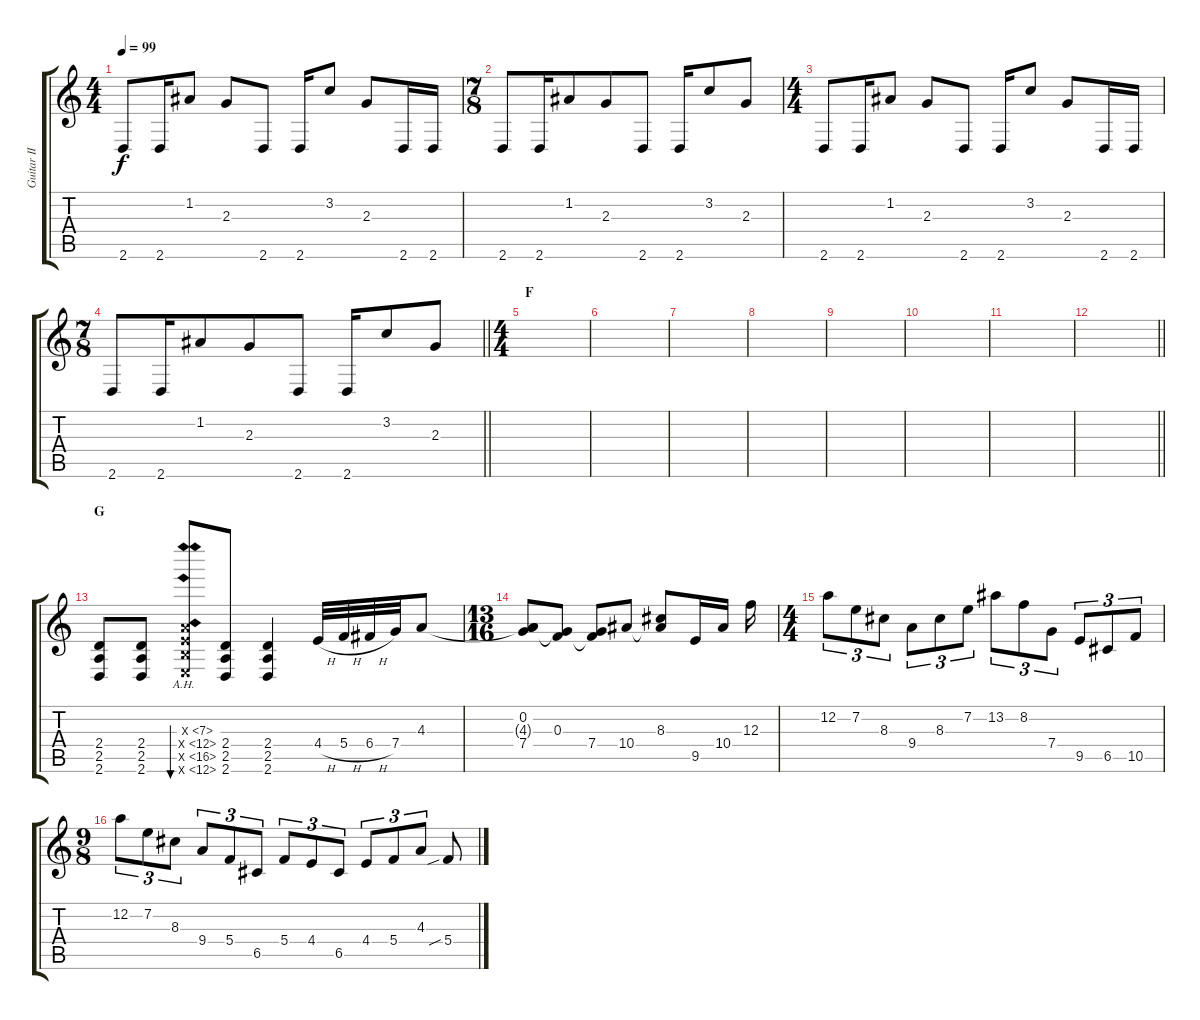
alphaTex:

\track ("Guitar II" "Guitar II") {instrument overdrivenguitar}
\staff {score tabs}
\tuning (D4 A3 F3 C3 G2 C2) {hide}
\ts (4 4)
\tempo 99
\clef g2
\ks c
2.6.8{dy f} 2.6.16 1.2.8 2.3.8 2.6.8 2.6.16 3.2.8 2.3.8 2.6.16 2.6.16 |
\ts (7 8)
2.6.8 2.6.16 1.2.8 2.3.8 2.6.8 2.6.16 3.2.8 2.3.8 |
\ts (4 4)
2.6.8 2.6.16 1.2.8 2.3.8 2.6.8 2.6.16 3.2.8 2.3.8 2.6.16 2.6.16 |
\ts (7 8)
\barLineRight lightlight
2.6.8 2.6.16 1.2.8 2.3.8 2.6.8 2.6.16 3.2.8 2.3.8 |
\ts (4 4)
\section ("" "F")
|
|
|
|
|
|
|
\barLineRight lightlight
|
\section ("" "G")
(2.4 2.5 2.6).8 (2.4 2.5 2.6).8 (4.3{ah 3 x} 4.4{ah 8 x} 4.5{ah 12 x} 4.6{ah 8 x}).8{bu 60} (2.4 2.5 2.6).8 (2.4 2.5 2.6).4 4.4{h}.32 5.4{h}.32 6.4{h}.32 7.4.32 4.3.8 |
\ts (13 16)
(0.2 4.3{t} 7.4).8 (0.3 7.4{t}).8 (0.3{t} 7.4).8 10.4.8 (8.3 10.4{t}).8 9.5.16 10.4.16 12.3.16 |
\ts (4 4)
12.2.8{tu (3 2)} 7.2.8{tu (3 2)} 8.3.8{tu (3 2)} 9.4.8{tu (3 2)} 8.3.8{tu (3 2)} 7.2.8{tu (3 2)} 13.2.8{tu (3 2)} 8.2.8{tu (3 2)} 7.4.8{tu (3 2)} 9.5.8{tu (3 2)} 6.5.8{tu (3 2)} 10.5.8{tu (3 2)} |
\ts (9 8)
12.2.8{tu (3 2)} 7.2.8{tu (3 2)} 8.3.8{tu (3 2)} 9.4.8{tu (3 2)} 5.4.8{tu (3 2)} 6.5.8{tu (3 2)} 5.4.8{tu (3 2)} 4.4.8{tu (3 2)} 6.5.8{tu (3 2)} 4.4.8{tu (3 2)} 5.4.8{tu (3 2)} 4.3.8{tu (3 2)} 5.4{sib}.8
